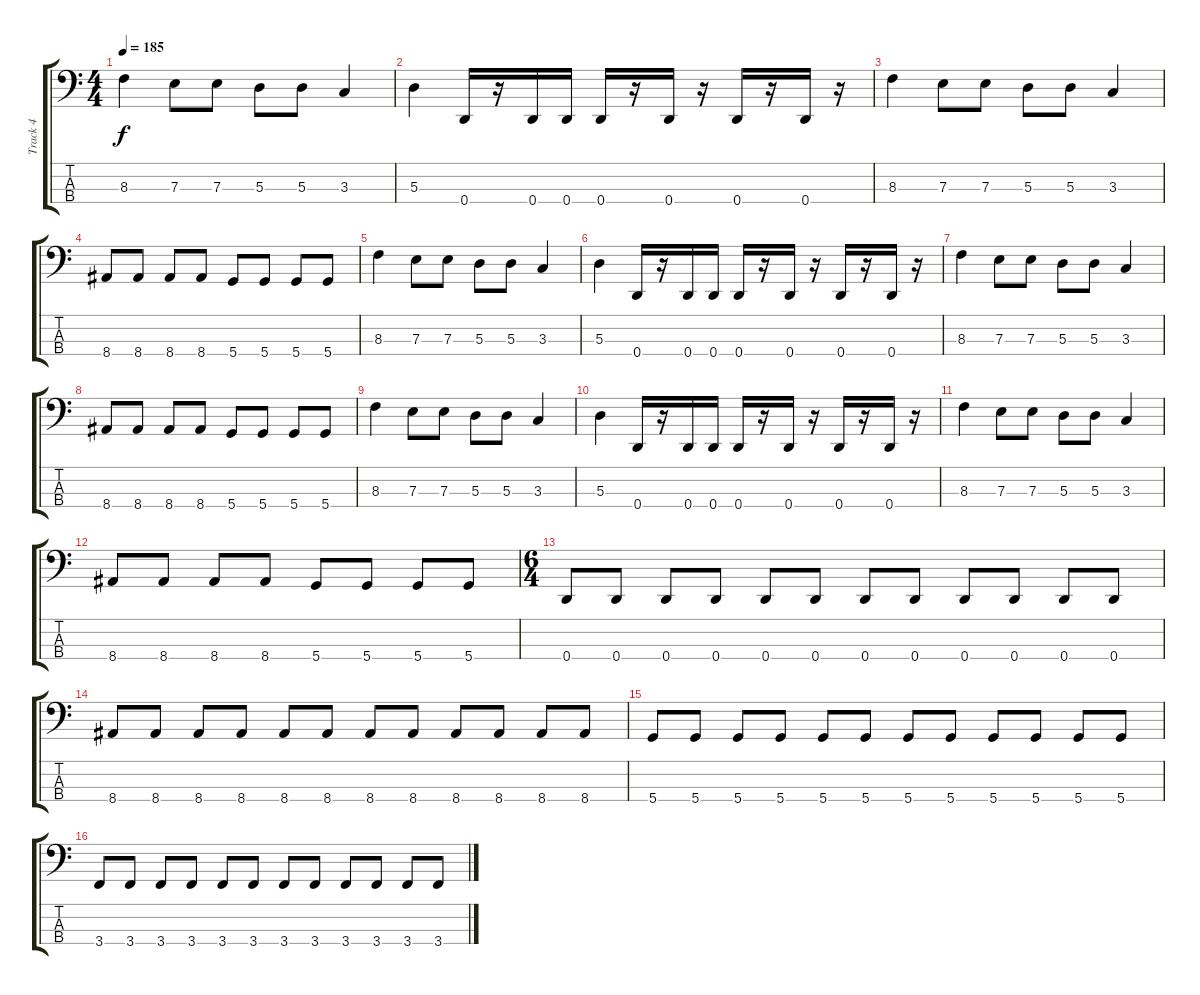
\track ("Track 4" "Track 4") {instrument electricbasspick}
\staff {score tabs}
\tuning (G2 D2 A1 D1) {hide}
\ts (4 4)
\tempo 185
\clef f4
\ks c
8.3.4{dy f} 7.3.8 7.3.8 5.3.8 5.3.8 3.3.4 |
5.3.4 0.4.16 r.16 0.4.16 0.4.16 0.4.16 r.16 0.4.16 r.16 0.4.16 r.16 0.4.16 r.16 |
8.3.4 7.3.8 7.3.8 5.3.8 5.3.8 3.3.4 |
8.4.8 8.4.8 8.4.8 8.4.8 5.4.8 5.4.8 5.4.8 5.4.8 |
8.3.4 7.3.8 7.3.8 5.3.8 5.3.8 3.3.4 |
5.3.4 0.4.16 r.16 0.4.16 0.4.16 0.4.16 r.16 0.4.16 r.16 0.4.16 r.16 0.4.16 r.16 |
8.3.4 7.3.8 7.3.8 5.3.8 5.3.8 3.3.4 |
8.4.8 8.4.8 8.4.8 8.4.8 5.4.8 5.4.8 5.4.8 5.4.8 |
8.3.4 7.3.8 7.3.8 5.3.8 5.3.8 3.3.4 |
5.3.4 0.4.16 r.16 0.4.16 0.4.16 0.4.16 r.16 0.4.16 r.16 0.4.16 r.16 0.4.16 r.16 |
8.3.4 7.3.8 7.3.8 5.3.8 5.3.8 3.3.4 |
8.4.8 8.4.8 8.4.8 8.4.8 5.4.8 5.4.8 5.4.8 5.4.8 |
\ts (6 4)
0.4.8 0.4.8 0.4.8 0.4.8 0.4.8 0.4.8 0.4.8 0.4.8 0.4.8 0.4.8 0.4.8 0.4.8 |
8.4.8 8.4.8 8.4.8 8.4.8 8.4.8 8.4.8 8.4.8 8.4.8 8.4.8 8.4.8 8.4.8 8.4.8 |
5.4.8 5.4.8 5.4.8 5.4.8 5.4.8 5.4.8 5.4.8 5.4.8 5.4.8 5.4.8 5.4.8 5.4.8 |
3.4.8 3.4.8 3.4.8 3.4.8 3.4.8 3.4.8 3.4.8 3.4.8 3.4.8 3.4.8 3.4.8 3.4.8
